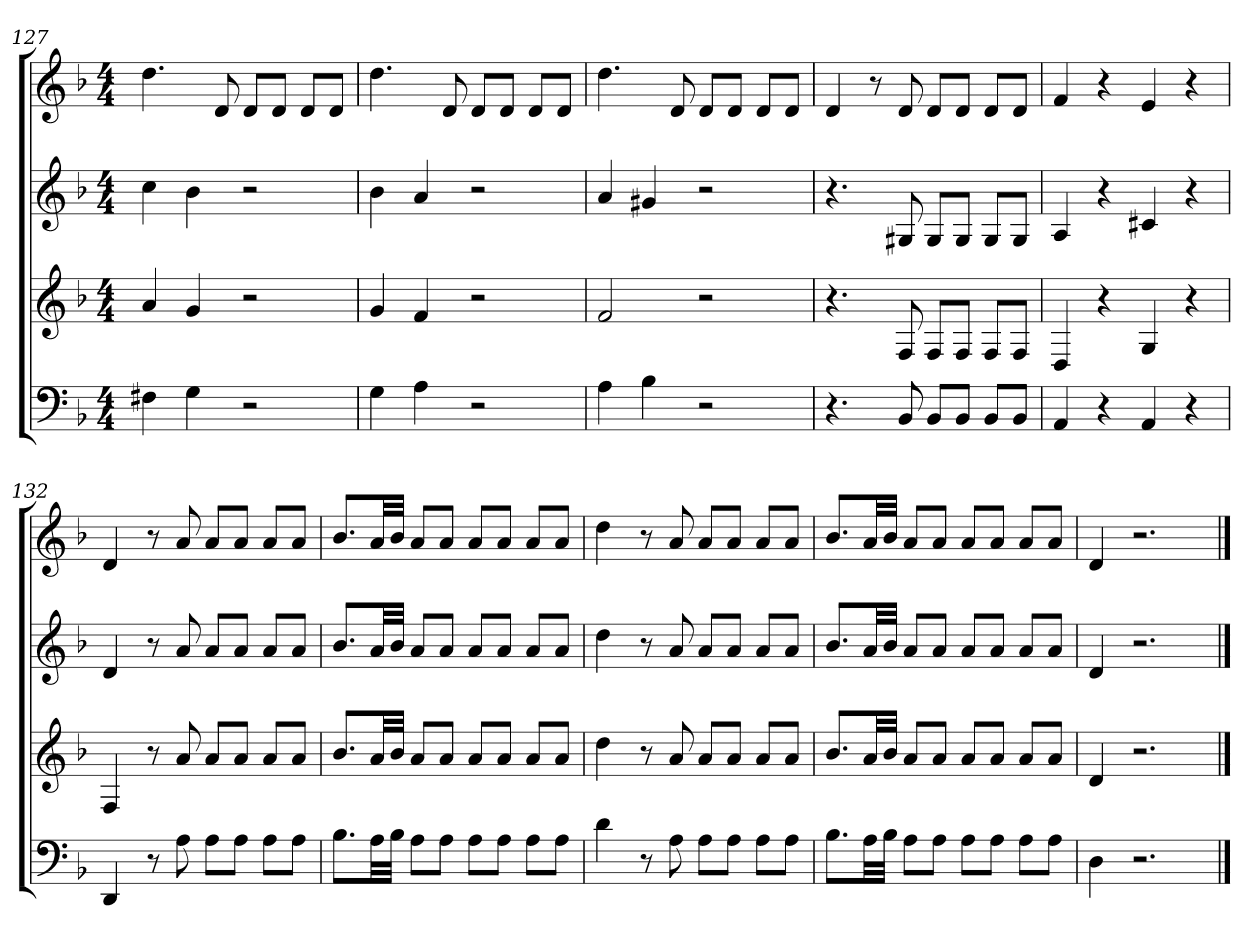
**kern	**kern	**kern	**kern
*part4	*part3	*part2	*part1
*staff4	*staff3	*staff2	*staff1
*k[b-]	*k[b-]	*k[b-]	*k[b-]
*d:	*d:	*d:	*d:
*M4/4	*M4/4	*M4/4	*M4/4
=127	=127	=127	=127
4F#X	4a	4cc	4.dd
4G	4g	4b-	.
.	.	.	8d
2r	2r	2r	8dL
.	.	.	8dJ
.	.	.	8dL
.	.	.	8dJ
=128	=128	=128	=128
4G	4g	4b-	4.dd
4A	4f	4a	.
.	.	.	8d
2r	2r	2r	8dL
.	.	.	8dJ
.	.	.	8dL
.	.	.	8dJ
=129	=129	=129	=129
4A	2f	4a	4.dd
4B-	.	4g#X	.
.	.	.	8d
2r	2r	2r	8dL
.	.	.	8dJ
.	.	.	8dL
.	.	.	8dJ
=130	=130	=130	=130
4.r	4.r	4.r	4d
.	.	.	8r
8BB-	8F	8G#X	8d
8BB-L	8FL	8G#L	8dL
8BB-J	8FJ	8G#J	8dJ
8BB-L	8FL	8G#L	8dL
8BB-J	8FJ	8G#J	8dJ
=131	=131	=131	=131
4AA	4D	4A	4f
4r	4r	4r	4r
4AA	4G	4c#X	4e
4r	4r	4r	4r
=132	=132	=132	=132
4DD	4F	4d	4d
8r	8r	8r	8r
8A	8a	8a	8a
8AL	8aL	8aL	8aL
8AJ	8aJ	8aJ	8aJ
8AL	8aL	8aL	8aL
8AJ	8aJ	8aJ	8aJ
=133	=133	=133	=133
8.B-L	8.b-L	8.b-L	8.b-L
32ALL	32aLL	32aLL	32aLL
32B-JJJ	32b-JJJ	32b-JJJ	32b-JJJ
8AL	8aL	8aL	8aL
8AJ	8aJ	8aJ	8aJ
8AL	8aL	8aL	8aL
8AJ	8aJ	8aJ	8aJ
8AL	8aL	8aL	8aL
8AJ	8aJ	8aJ	8aJ
=134	=134	=134	=134
4d	4dd	4dd	4dd
8r	8r	8r	8r
8A	8a	8a	8a
8AL	8aL	8aL	8aL
8AJ	8aJ	8aJ	8aJ
8AL	8aL	8aL	8aL
8AJ	8aJ	8aJ	8aJ
=135	=135	=135	=135
8.B-L	8.b-L	8.b-L	8.b-L
32ALL	32aLL	32aLL	32aLL
32B-JJJ	32b-JJJ	32b-JJJ	32b-JJJ
8AL	8aL	8aL	8aL
8AJ	8aJ	8aJ	8aJ
8AL	8aL	8aL	8aL
8AJ	8aJ	8aJ	8aJ
8AL	8aL	8aL	8aL
8AJ	8aJ	8aJ	8aJ
=136	=136	=136	=136
4D	4d	4d	4d
2.r	2.r	2.r	2.r
==	==	==	==
*-	*-	*-	*-
